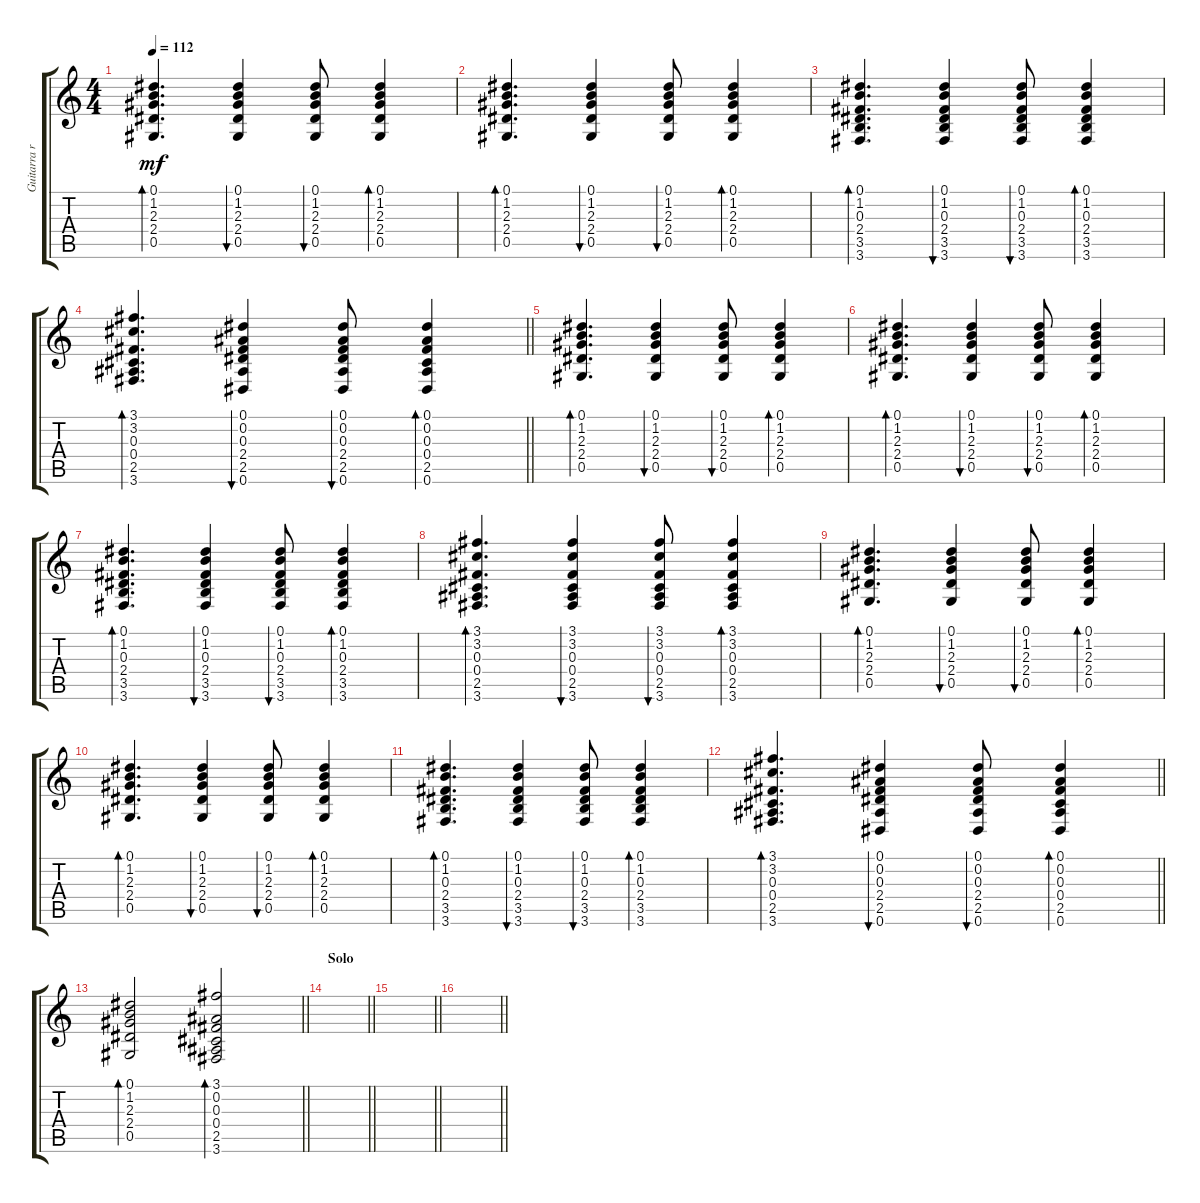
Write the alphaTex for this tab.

\track ("Guitarra ritmica" "Guitarra r") {instrument acousticguitarsteel}
\staff {score tabs}
\tuning (Eb4 Bb3 Gb3 Db3 Ab2 Eb2) {hide}
\ts (4 4)
\tempo 112
\clef g2
\ks c
(0.1 1.2 2.3 2.4 0.5).4{d bd 60 dy mf} (0.1 1.2 2.3 2.4 0.5).4{bu 60} (0.1 1.2 2.3 2.4 0.5).8{bu 60} (0.1 1.2 2.3 2.4 0.5).4{bd 60} |
(0.1 1.2 2.3 2.4 0.5).4{d bd 60} (0.1 1.2 2.3 2.4 0.5).4{bu 60} (0.1 1.2 2.3 2.4 0.5).8{bu 60} (0.1 1.2 2.3 2.4 0.5).4{bd 60} |
(0.1 1.2 0.3 2.4 3.5 3.6).4{d bd 60} (0.1 1.2 0.3 2.4 3.5 3.6).4{bu 60} (0.1 1.2 0.3 2.4 3.5 3.6).8{bu 60} (0.1 1.2 0.3 2.4 3.5 3.6).4{bd 60} |
\barLineRight lightlight
(3.1 3.2 0.3 0.4 2.5 3.6).4{d bd 60} (0.1 0.2 0.3 2.4 2.5 0.6).4{bu 60} (0.1 0.2 0.3 2.4 2.5 0.6).8{bu 60} (0.1 0.2 0.3 0.4 2.5 0.6).4{bd 60} |
(0.1 1.2 2.3 2.4 0.5).4{d bd 60} (0.1 1.2 2.3 2.4 0.5).4{bu 60} (0.1 1.2 2.3 2.4 0.5).8{bu 60} (0.1 1.2 2.3 2.4 0.5).4{bd 60} |
(0.1 1.2 2.3 2.4 0.5).4{d bd 60} (0.1 1.2 2.3 2.4 0.5).4{bu 60} (0.1 1.2 2.3 2.4 0.5).8{bu 60} (0.1 1.2 2.3 2.4 0.5).4{bd 60} |
(0.1 1.2 0.3 2.4 3.5 3.6).4{d bd 60} (0.1 1.2 0.3 2.4 3.5 3.6).4{bu 60} (0.1 1.2 0.3 2.4 3.5 3.6).8{bu 60} (0.1 1.2 0.3 2.4 3.5 3.6).4{bd 60} |
(3.1 3.2 0.3 0.4 2.5 3.6).4{d bd 60} (3.1 3.2 0.3 0.4 2.5 3.6).4{bu 60} (3.1 3.2 0.3 0.4 2.5 3.6).8{bu 60} (3.1 3.2 0.3 0.4 2.5 3.6).4{bd 60} |
(0.1 1.2 2.3 2.4 0.5).4{d bd 60} (0.1 1.2 2.3 2.4 0.5).4{bu 60} (0.1 1.2 2.3 2.4 0.5).8{bu 60} (0.1 1.2 2.3 2.4 0.5).4{bd 60} |
(0.1 1.2 2.3 2.4 0.5).4{d bd 60} (0.1 1.2 2.3 2.4 0.5).4{bu 60} (0.1 1.2 2.3 2.4 0.5).8{bu 60} (0.1 1.2 2.3 2.4 0.5).4{bd 60} |
(0.1 1.2 0.3 2.4 3.5 3.6).4{d bd 60} (0.1 1.2 0.3 2.4 3.5 3.6).4{bu 60} (0.1 1.2 0.3 2.4 3.5 3.6).8{bu 60} (0.1 1.2 0.3 2.4 3.5 3.6).4{bd 60} |
\barLineRight lightlight
(3.1 3.2 0.3 0.4 2.5 3.6).4{d bd 60} (0.1 0.2 0.3 2.4 2.5 0.6).4{bu 60} (0.1 0.2 0.3 2.4 2.5 0.6).8{bu 60} (0.1 0.2 0.3 0.4 2.5 0.6).4{bd 60} |
\barLineRight lightlight
(0.1 1.2 2.3 2.4 0.5).2{bd 240} (3.1 0.2 0.3 0.4 2.5 3.6).2{bd 240} |
\section ("" "Solo")
\barLineRight lightlight
|
\barLineRight lightlight
|
\barLineRight lightlight
